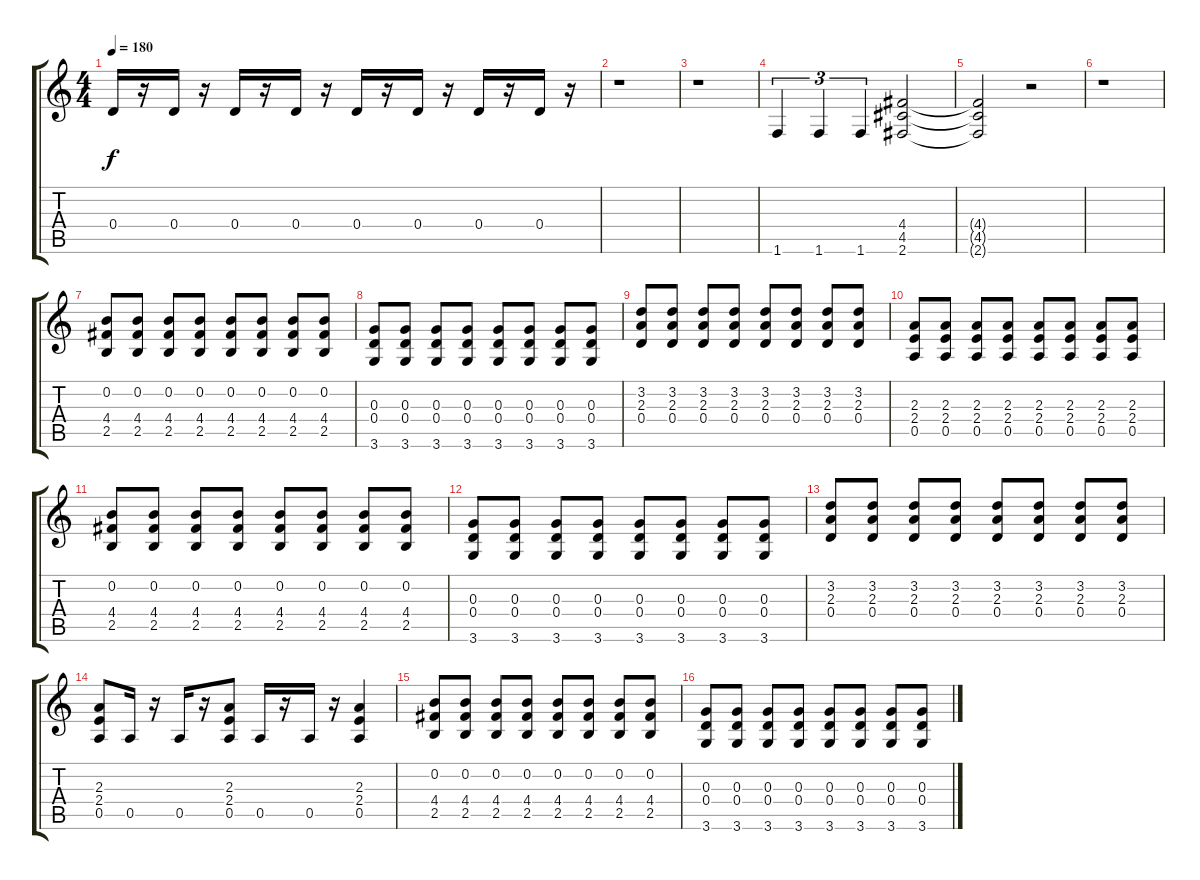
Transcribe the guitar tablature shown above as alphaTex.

\track "" {instrument overdrivenguitar}
\staff {score tabs}
\tuning (E4 B3 G3 D3 A2 E2) {hide}
\ts (4 4)
\tempo 180
\clef g2
\ks c
0.4.16{dy f} r.16 0.4.16 r.16 0.4.16 r.16 0.4.16 r.16 0.4.16 r.16 0.4.16 r.16 0.4.16 r.16 0.4.16 r.16 |
r.1 |
r.1 |
1.6.4{tu (3 2)} 1.6.4{tu (3 2)} 1.6.4{tu (3 2)} (4.4 4.5 2.6).2 |
(4.4{t} 4.5{t} 2.6{t}).2 r.2 |
r.1 |
(0.2 4.4 2.5).8 (0.2 4.4 2.5).8 (0.2 4.4 2.5).8 (0.2 4.4 2.5).8 (0.2 4.4 2.5).8 (0.2 4.4 2.5).8 (0.2 4.4 2.5).8 (0.2 4.4 2.5).8 |
(0.3 0.4 3.6).8 (0.3 0.4 3.6).8 (0.3 0.4 3.6).8 (0.3 0.4 3.6).8 (0.3 0.4 3.6).8 (0.3 0.4 3.6).8 (0.3 0.4 3.6).8 (0.3 0.4 3.6).8 |
(3.2 2.3 0.4).8 (3.2 2.3 0.4).8 (3.2 2.3 0.4).8 (3.2 2.3 0.4).8 (3.2 2.3 0.4).8 (3.2 2.3 0.4).8 (3.2 2.3 0.4).8 (3.2 2.3 0.4).8 |
(2.3 2.4 0.5).8 (2.3 2.4 0.5).8 (2.3 2.4 0.5).8 (2.3 2.4 0.5).8 (2.3 2.4 0.5).8 (2.3 2.4 0.5).8 (2.3 2.4 0.5).8 (2.3 2.4 0.5).8 |
(0.2 4.4 2.5).8 (0.2 4.4 2.5).8 (0.2 4.4 2.5).8 (0.2 4.4 2.5).8 (0.2 4.4 2.5).8 (0.2 4.4 2.5).8 (0.2 4.4 2.5).8 (0.2 4.4 2.5).8 |
(0.3 0.4 3.6).8 (0.3 0.4 3.6).8 (0.3 0.4 3.6).8 (0.3 0.4 3.6).8 (0.3 0.4 3.6).8 (0.3 0.4 3.6).8 (0.3 0.4 3.6).8 (0.3 0.4 3.6).8 |
(3.2 2.3 0.4).8 (3.2 2.3 0.4).8 (3.2 2.3 0.4).8 (3.2 2.3 0.4).8 (3.2 2.3 0.4).8 (3.2 2.3 0.4).8 (3.2 2.3 0.4).8 (3.2 2.3 0.4).8 |
(2.3 2.4 0.5).8 0.5.16 r.16 0.5.16 r.16 (2.3 2.4 0.5).8 0.5.16 r.16 0.5.16 r.16 (2.3 2.4 0.5).4 |
(0.2 4.4 2.5).8 (0.2 4.4 2.5).8 (0.2 4.4 2.5).8 (0.2 4.4 2.5).8 (0.2 4.4 2.5).8 (0.2 4.4 2.5).8 (0.2 4.4 2.5).8 (0.2 4.4 2.5).8 |
(0.3 0.4 3.6).8 (0.3 0.4 3.6).8 (0.3 0.4 3.6).8 (0.3 0.4 3.6).8 (0.3 0.4 3.6).8 (0.3 0.4 3.6).8 (0.3 0.4 3.6).8 (0.3 0.4 3.6).8
